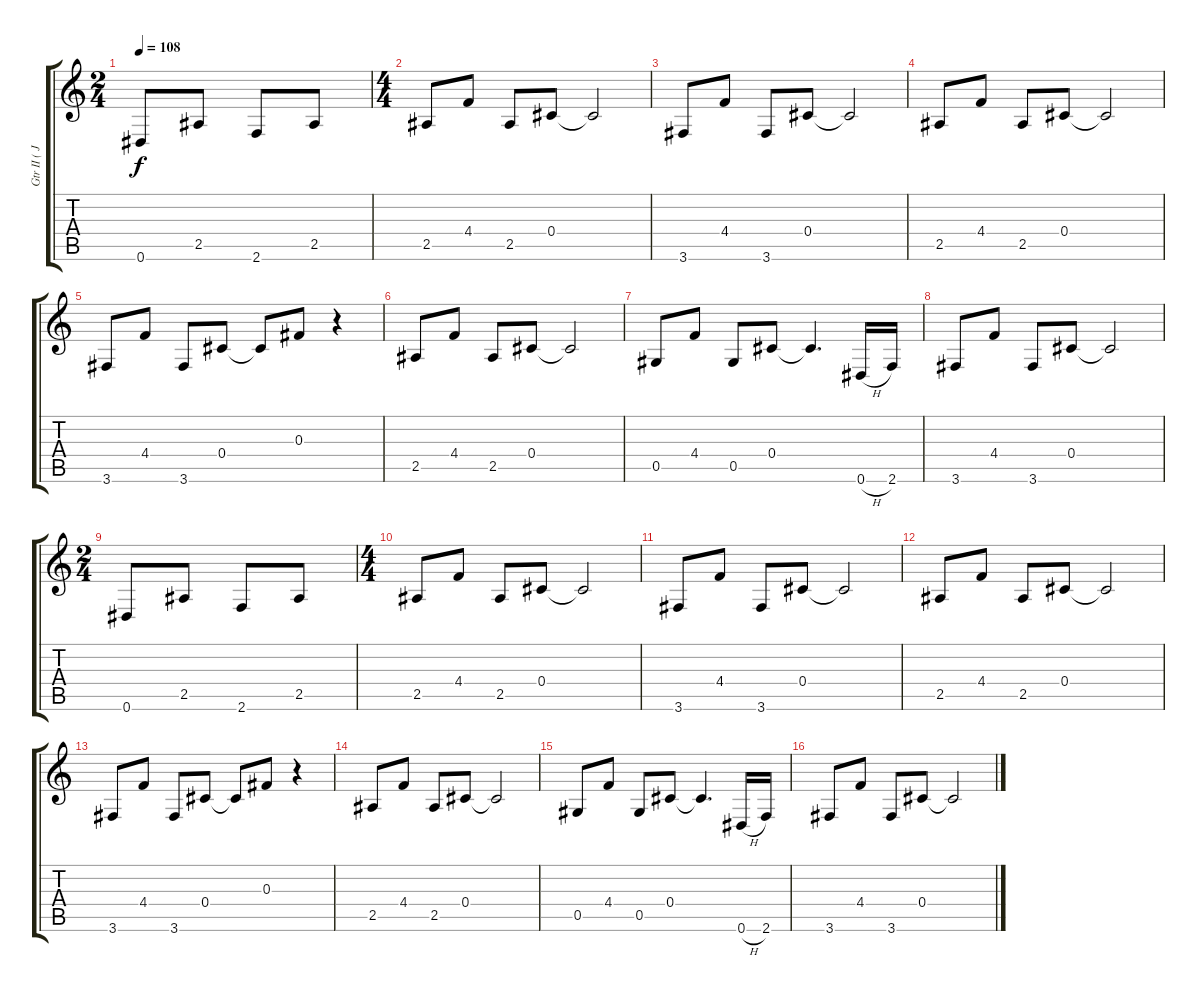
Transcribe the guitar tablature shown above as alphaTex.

\track ("Gtr II ( James )" "Gtr II ( J") {instrument electricguitarclean}
\staff {score tabs}
\tuning (Eb4 Bb3 Gb3 Db3 Ab2 Eb2) {hide}
\ts (2 4)
\tempo 108
\clef g2
\ks c
0.6.8{dy f} 2.5.8 2.6.8 2.5.8 |
\ts (4 4)
2.5.8 4.4.8 2.5.8 0.4.8 0.4{t}.2 |
3.6.8 4.4.8 3.6.8 0.4.8 0.4{t}.2 |
2.5.8 4.4.8 2.5.8 0.4.8 0.4{t}.2 |
3.6.8 4.4.8 3.6.8 0.4.8 0.4{t}.8 0.3.8 r.4 |
2.5.8 4.4.8 2.5.8 0.4.8 0.4{t}.2 |
0.5.8 4.4.8 0.5.8 0.4.8 0.4{t}.4{d} 0.6{h}.16 2.6.16 |
3.6.8 4.4.8 3.6.8 0.4.8 0.4{t}.2 |
\ts (2 4)
0.6.8 2.5.8 2.6.8 2.5.8 |
\ts (4 4)
2.5.8 4.4.8 2.5.8 0.4.8 0.4{t}.2 |
3.6.8 4.4.8 3.6.8 0.4.8 0.4{t}.2 |
2.5.8 4.4.8 2.5.8 0.4.8 0.4{t}.2 |
3.6.8 4.4.8 3.6.8 0.4.8 0.4{t}.8 0.3.8 r.4 |
2.5.8 4.4.8 2.5.8 0.4.8 0.4{t}.2 |
0.5.8 4.4.8 0.5.8 0.4.8 0.4{t}.4{d} 0.6{h}.16 2.6.16 |
3.6.8 4.4.8 3.6.8 0.4.8 0.4{t}.2
